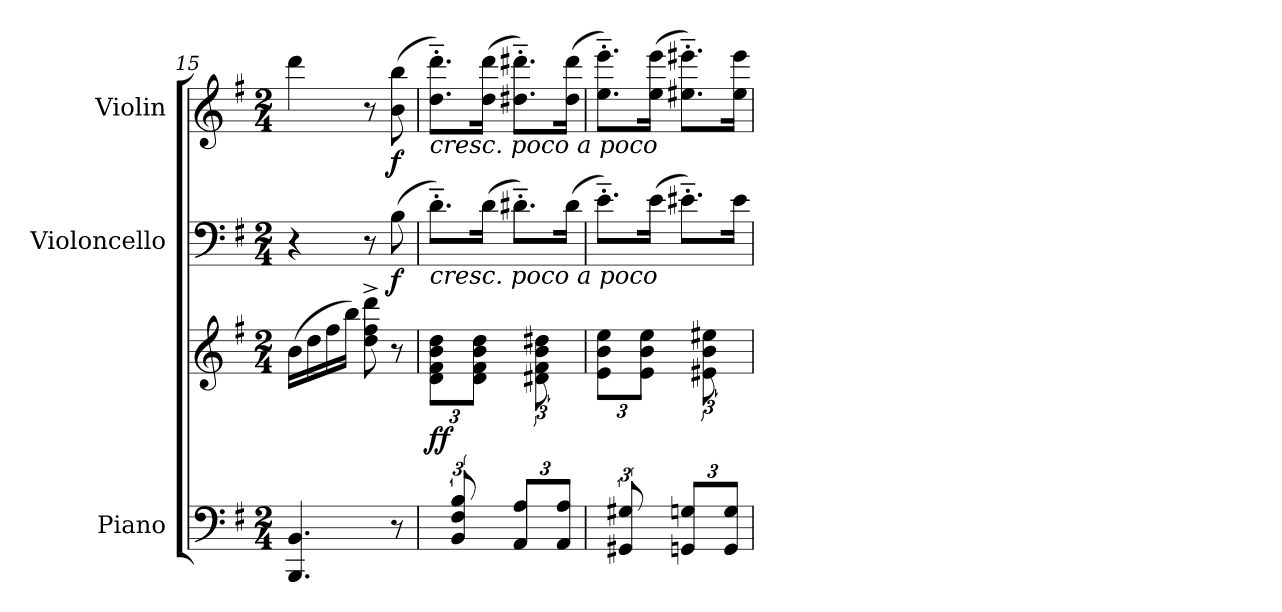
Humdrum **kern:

**kern	**kern	**dynam	**kern	**dynam	**kern	**dynam
*part3	*part3	*part3	*part2	*part2	*part1	*part1
*staff4	*staff3	*staff3/4	*staff2	*staff2	*staff1	*staff1
*I"Piano	*	*	*I"Violoncello	*	*I"Violin	*
*I'Pno.	*	*	*I'Vc.	*	*I'Vln.	*
*clefF4	*clefG2	*	*clefF4	*	*clefG2	*
*k[f#]	*k[f#]	*	*k[f#]	*	*k[f#]	*
*M2/4	*M2/4	*	*M2/4	*	*M2/4	*
=15	=15	=15	=15	=15	=15	=15
4.BBB/ 4.BB/	(16b\LL	.	4r	.	4ddd\	.
.	16dd\	.	.	.	.	.
.	16ff#\	.	.	.	.	.
.	16bb\JJ)	.	.	.	.	.
.	8dd\^ 8ff#\^ 8ddd\^	.	8r	.	8r	.
!	!	!	!	!LO:DY:b	!	!LO:DY:b
8r	8r	.	(8B\	f	(8b\ 8bb\	f
=16	=16	=16	=16	=16	=16	=16
*^	*	*	*	*	*	*
!	!	!	!	!	!	!LO:TX:b:i:t=cresc. poco a poco	!
!	!	!	!	!LO:TX:b:i:t=cresc. poco a poco	!	!	!
!	!	!	!LO:DY:b	!	!	!	!
12ryy	2ryy	12d\ 12f#\ 12b\ 12dd\L	ff	8.d'~\L)	.	8.dd\'~ 8.ddd\'~L)	.
12BB/ 12F#/ 12B/	.	12ryy	.	.	.	.	.
12ryy	.	12d\ 12f#\ 12b\ 12dd\J	.	.	.	.	.
.	.	.	.	(16d\Jk	.	(16dd\ 16ddd\Jk	.
12AA/ 12A/L	.	12ryy	.	8.d#X'~\L)	.	8.dd#X\'~ 8.ddd#X\'~L)	.
12ryy	.	12d#X\ 12f#\ 12b\ 12dd#X\	.	.	.	.	.
12AA/ 12A/J	.	12ryy	.	.	.	.	.
.	.	.	.	(16d#\Jk	.	(16dd#\ 16ddd#\Jk	.
=17	=17	=17	=17	=17	=17	=17	=17
12ryy	2ryy	12e\ 12b\ 12ee\L	.	8.e'~\L)	.	8.ee\'~ 8.eee\'~L)	.
12GG#X/ 12G#X/	.	12ryy	.	.	.	.	.
12ryy	.	12e\ 12b\ 12ee\J	.	.	.	.	.
.	.	.	.	(16e\Jk	.	(16ee\ 16eee\Jk	.
12GGn/ 12Gn/L	.	12ryy	.	8.e#X'~\L)	.	8.ee#X\'~ 8.eee#X\'~L)	.
12ryy	.	12e#X\ 12b\ 12ee#X\	.	.	.	.	.
12GG/ 12G/J	.	12ryy	.	.	.	.	.
.	.	.	.	16e#\Jk	.	16ee#\ 16eee#\Jk	.
*v	*v	*	*	*	*	*	*
=	=	=	=	=	=	=
*-	*-	*-	*-	*-	*-	*-
